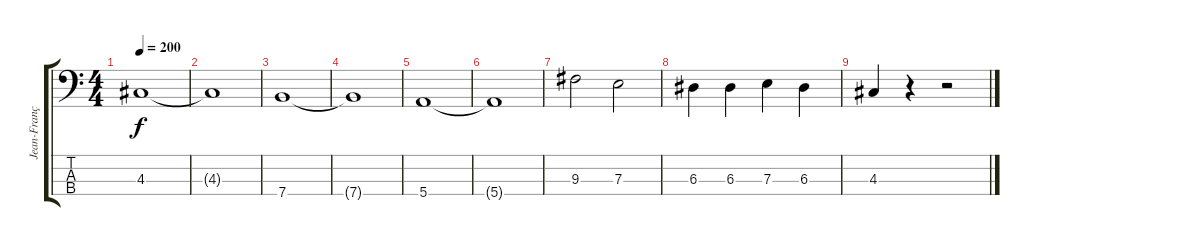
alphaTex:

\track ("Jean-François Paré" "Jean-Franç") {instrument electricbasspick}
\staff {score tabs}
\tuning (G2 D2 A1 E1) {hide}
\ts (4 4)
\tempo 200
\clef f4
\ks c
4.3.1{dy f} |
4.3{t}.1 |
7.4.1 |
7.4{t}.1 |
5.4.1 |
5.4{t}.1 |
9.3.2 7.3.2 |
6.3.4 6.3.4 7.3.4 6.3.4 |
4.3.4 r.4 r.2
